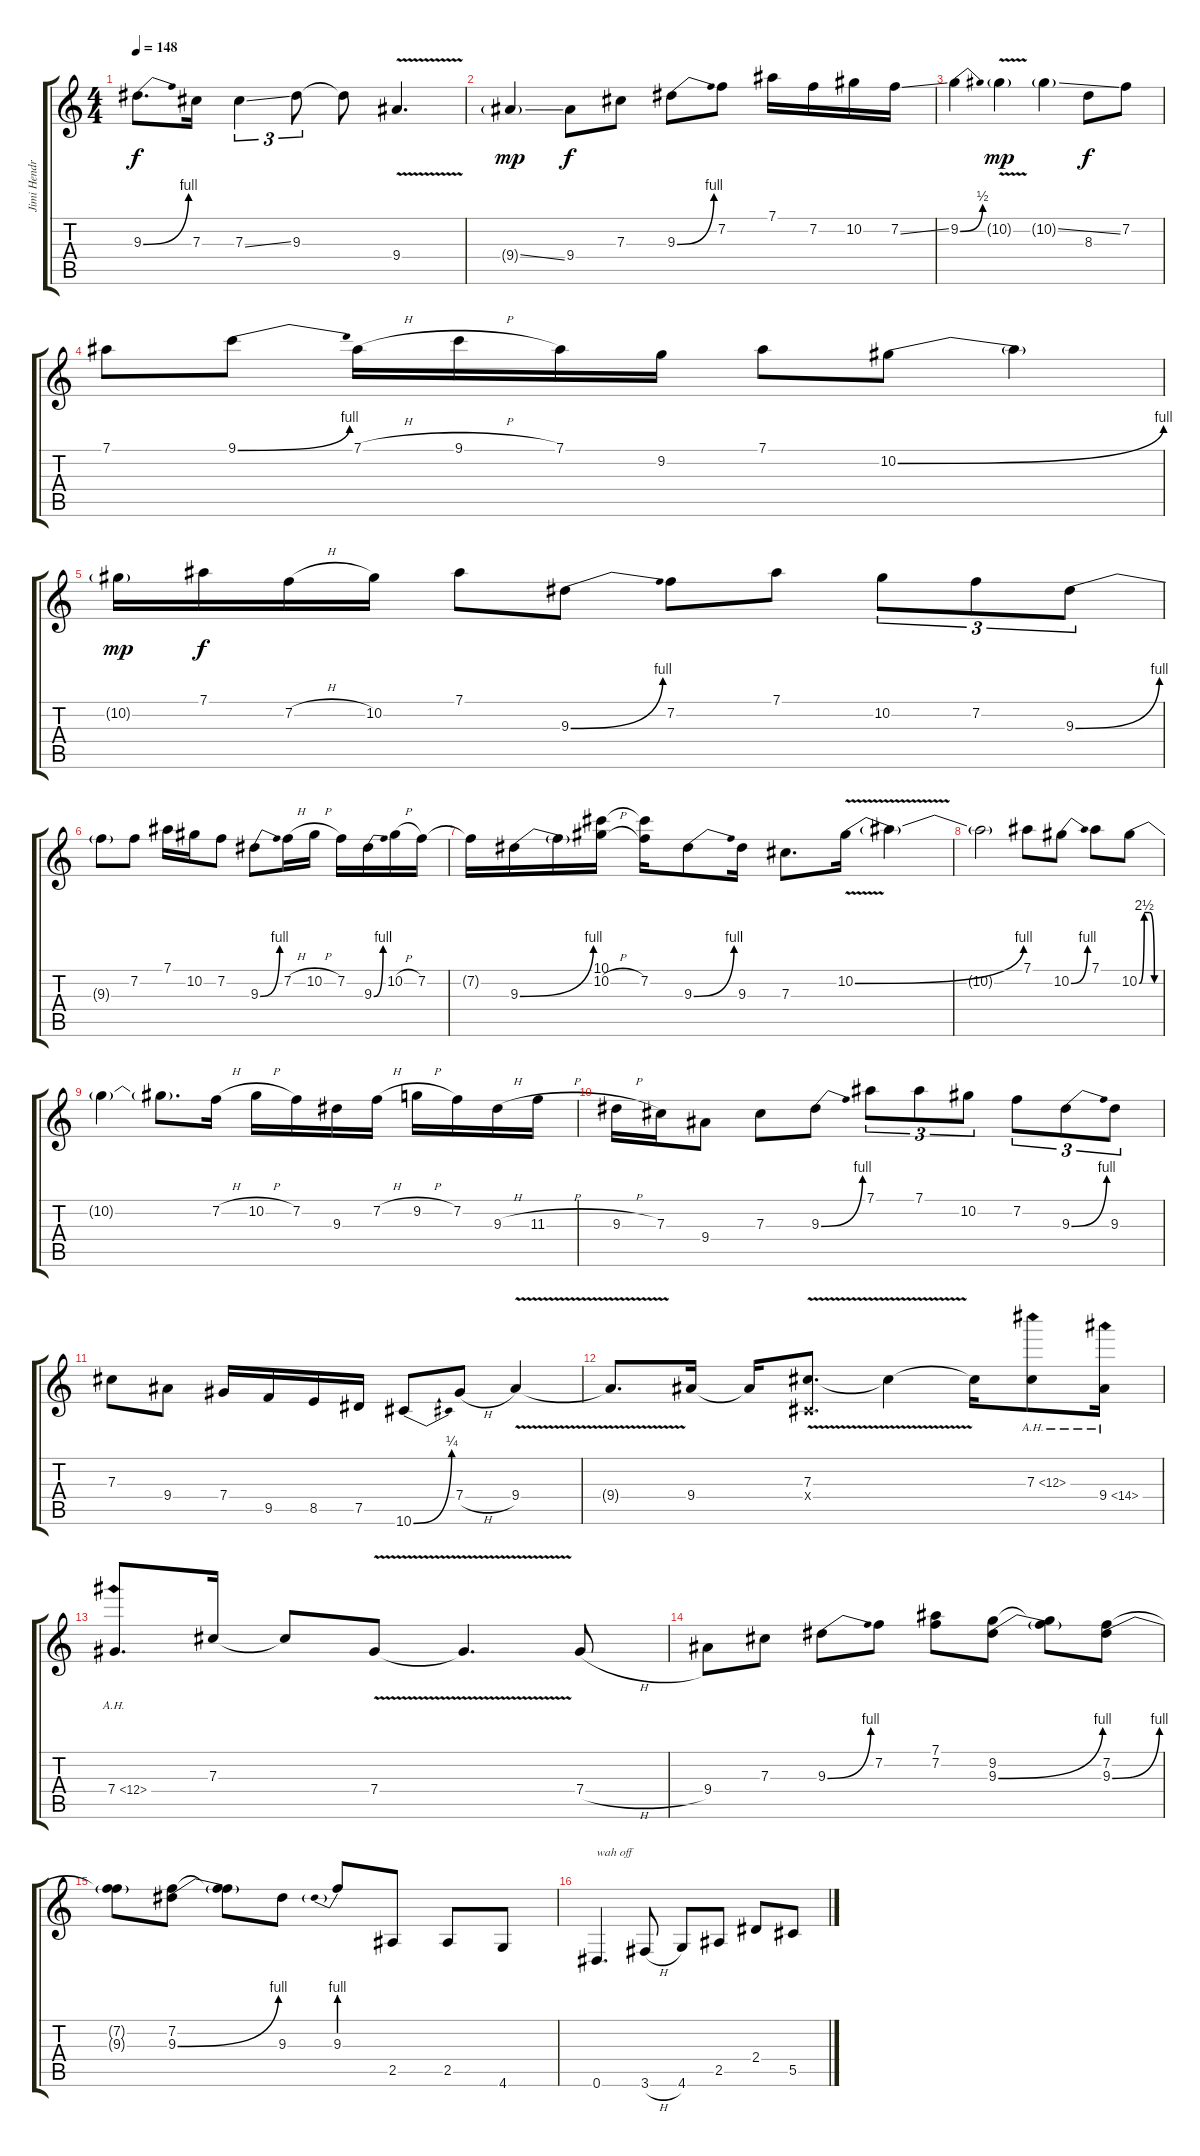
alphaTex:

\track ("Jimi Hendrix" "Jimi Hendr") {instrument acousticguitarnylon}
\staff {score tabs}
\tuning (Eb4 Bb3 Gb3 Db3 Ab2 Eb2) {hide}
\ts (4 4)
\tempo 148
\clef g2
\ks c
9.3{be (bend 0 0 60 4)}.8{d dy f} 7.3.16 7.3{ss}.4{tu (3 2)} 9.3.8{tu (3 2)} 9.3{t}.8 9.4{v}.4{d} |
9.4{ss g}.4{dy mp} 9.4.8{dy f} 7.3.8 9.3{be (bend 0 0 60 4)}.8 7.2.8 7.1.16 7.2.16 10.2.16 7.2{ss}.16 |
9.2{be (bend 0 0 60 2)}.4 10.2{v g}.4{dy mp} 10.2{ss g}.4 8.3.8{dy f} 7.2.8 |
7.1.8 9.1{be (bend 0 0 60 4)}.8 7.1{h}.16 9.1{h}.16 7.1.16 9.2.16 7.1.8 10.2{be (bend 0 0 60 4)}.8 10.2{t}.4 |
10.2{g}.16{dy mp} 7.1.16{dy f} 7.2{h}.16 10.2.16 7.1.8 9.3{be (bend 0 0 60 4)}.8 7.2.8 7.1.8 10.2.8{tu (3 2)} 7.2.8{tu (3 2)} 9.3{be (bend 0 0 60 4)}.8{tu (3 2)} |
9.3{t}.8 7.2.8 7.1.16 10.2.16 7.2.8 9.3{be (bend 0 0 60 4)}.8 7.2{h}.16 10.2{h}.16 7.2.16 9.3{be (bend 0 0 60 4)}.16 10.2{h}.16 7.2.16 |
7.2{t}.16 9.3{be (bend 0 0 60 4)}.16 9.3{t}.16 (10.1 10.2{h}).16 (10.1{t} 7.2).16 9.3{be (bend 0 0 60 4)}.8 9.3.16 7.3.8{d} 10.2{be (bend 0 0 60 4) v}.16 10.2{t}.4 |
10.2{t}.2 7.1.8 10.2{be (bend 0 0 60 4)}.8 7.1.8 10.2{be (custom 0 0 15 10 30 10 45 0 60 0)}.8 |
10.2{t}.4 10.2{t}.8{d} 7.2{h}.16 10.2{h}.16 7.2.16 9.3.16 7.2{h}.16 9.2{h}.16 7.2.16 9.3{h}.16 11.3{h}.16 |
9.3{h}.16 7.3.16 9.4.8 7.3.8 9.3{be (bend 0 0 60 4)}.8 7.1.8{tu (3 2)} 7.1.8{tu (3 2)} 10.2.8{tu (3 2)} 7.2.8{tu (3 2)} 9.3{be (bend 0 0 60 4)}.8{tu (3 2)} 9.3.8{tu (3 2)} |
7.3.8 9.4.8 7.4.16 9.5.16 8.5.16 7.5.16 10.6{be (bend 0 0 60 1)}.8 7.4{h}.8 9.4{v}.4 |
9.4{t}.8{d} 9.4.16 9.4{t}.16 (7.3{v} 0.4{x}).8{d} 7.3{t}.4 7.3{t}.16 7.3{ah 5}.8 9.4{ah 5}.16 |
7.4{ah 5}.8{d} 7.3.16 7.3{t}.8 7.4{v}.8 7.4{t}.4{d} 7.4{h}.8 |
9.4.8 7.3.8 9.3{be (bend 0 0 60 4)}.8 7.2.8 (7.1 7.2).8 (9.2 9.3{be (bend 0 0 60 4)}).8 (9.2{t} 9.3{t}).8 (7.2 9.3{be (bend 0 0 60 4)}).8 |
(7.2{t} 9.3{t}).8 (7.2 9.3{be (bend 0 0 60 4)}).8 (7.2{t} 9.3{t}).8 9.3.8 9.3{be (prebend 0 4 60 4)}.8 2.5.8 2.5.8 4.6.8 |
0.6.4{d txt "wah off"} 3.6{h}.8 4.6.8 2.5.8 2.4.8 5.5.8
